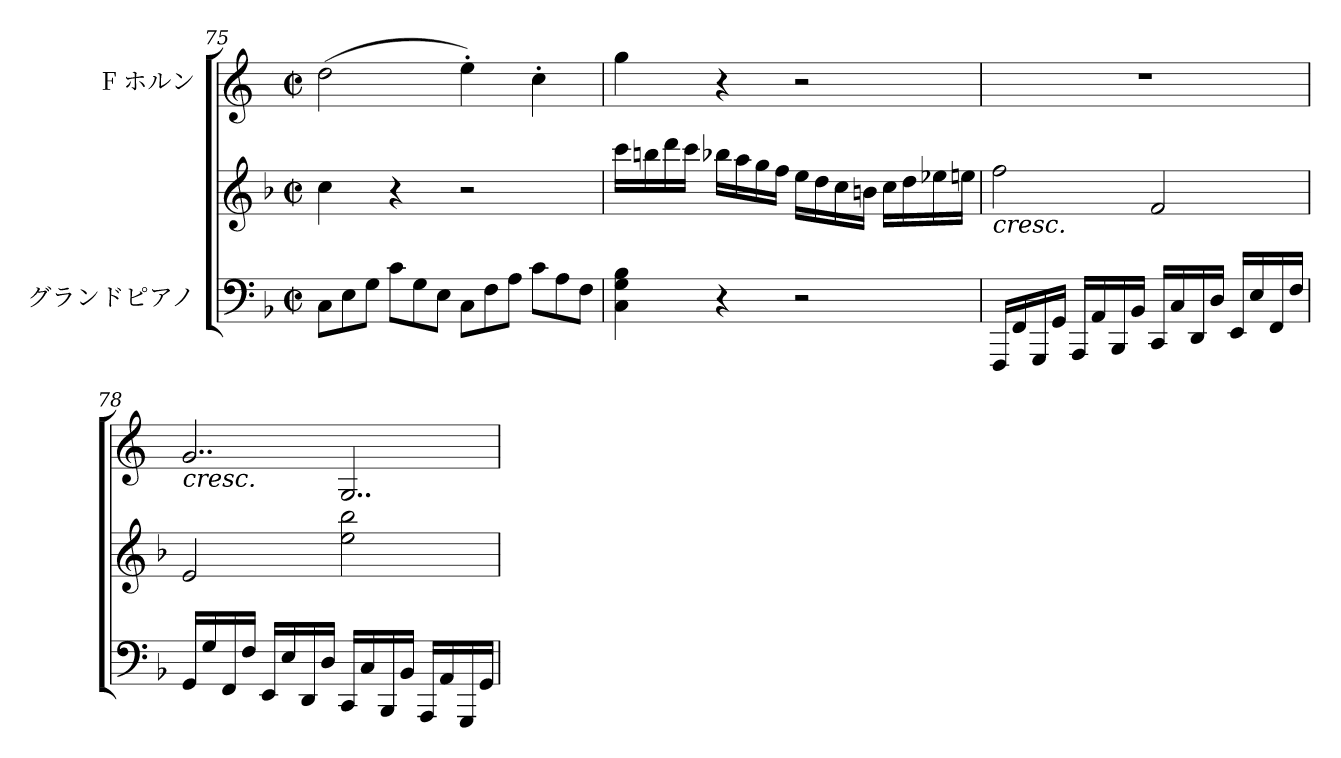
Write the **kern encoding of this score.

**kern	**kern	**kern
*part2	*part2	*part1
*staff3	*staff2	*staff1
*I"グランドピアノ	*	*I"F ホルン
*clefF4	*clefG2	*clefG2
*	*	*ITrd4c7
*k[b-]	*k[b-]	*k[b-]
*M2/2	*M2/2	*M2/2
*met(c|)	*met(c|)	*met(c|)
*Xtuplet	*	*
=75	=75	=75
12C\L	4cc\	(>2g\
12E\	.	.
12G\J	.	.
12c\L	4r	.
12G\	.	.
12E\J	.	.
12C\L	2r	4a'\)
12F\	.	.
12A\J	.	.
12c\L	.	4f'\
12A\	.	.
12F\J	.	.
!!LO:LB:g=z
=76	=76	=76
4C\ 4G\ 4B-\	16ccc\LL	4cc\
.	16bbn\	.
.	16ddd\	.
.	16ccc\JJ	.
4r	16bb-X\LL	4r
.	16aa\	.
.	16gg\	.
.	16ff\JJ	.
2r	16ee\LL	2r
.	16dd\	.
.	16cc\	.
.	16bn\JJ	.
.	16cc\LL	.
.	16dd\	.
.	16ee-X\	.
.	16een\JJ	.
=77	=77	=77
!	!LO:TX:b:i:t=cresc.	!
16FFF/LL	2ff\	1r
16FF/	.	.
16GGG/	.	.
16GG/JJ	.	.
16AAA/LL	.	.
16AA/	.	.
16BBB-/	.	.
16BB-/JJ	.	.
16CC/LL	2f/	.
16C/	.	.
16DD/	.	.
16D/JJ	.	.
16EE/LL	.	.
16E/	.	.
16FF/	.	.
16F/JJ	.	.
=78	=78	=78
!	!	!LO:TX:b:i:t=cresc.
!	!	!LO:N:head=open
16GG/LL	2e/	4..c/
16G/	.	.
16FF/	.	.
16F/JJ	.	.
16EE/LL	.	.
16E/	.	.
16DD/	.	.
16D/JJ	.	16ryy
!	!	!LO:N:head=open
16CC/LL	2ee\ 2bb-\	4..C/
16C/	.	.
16BBB-/	.	.
16BB-/JJ	.	.
16AAA/LL	.	.
16AA/	.	.
16GGG/	.	.
16GG/JJ	.	16ryy
=	=	=
*-	*-	*-
